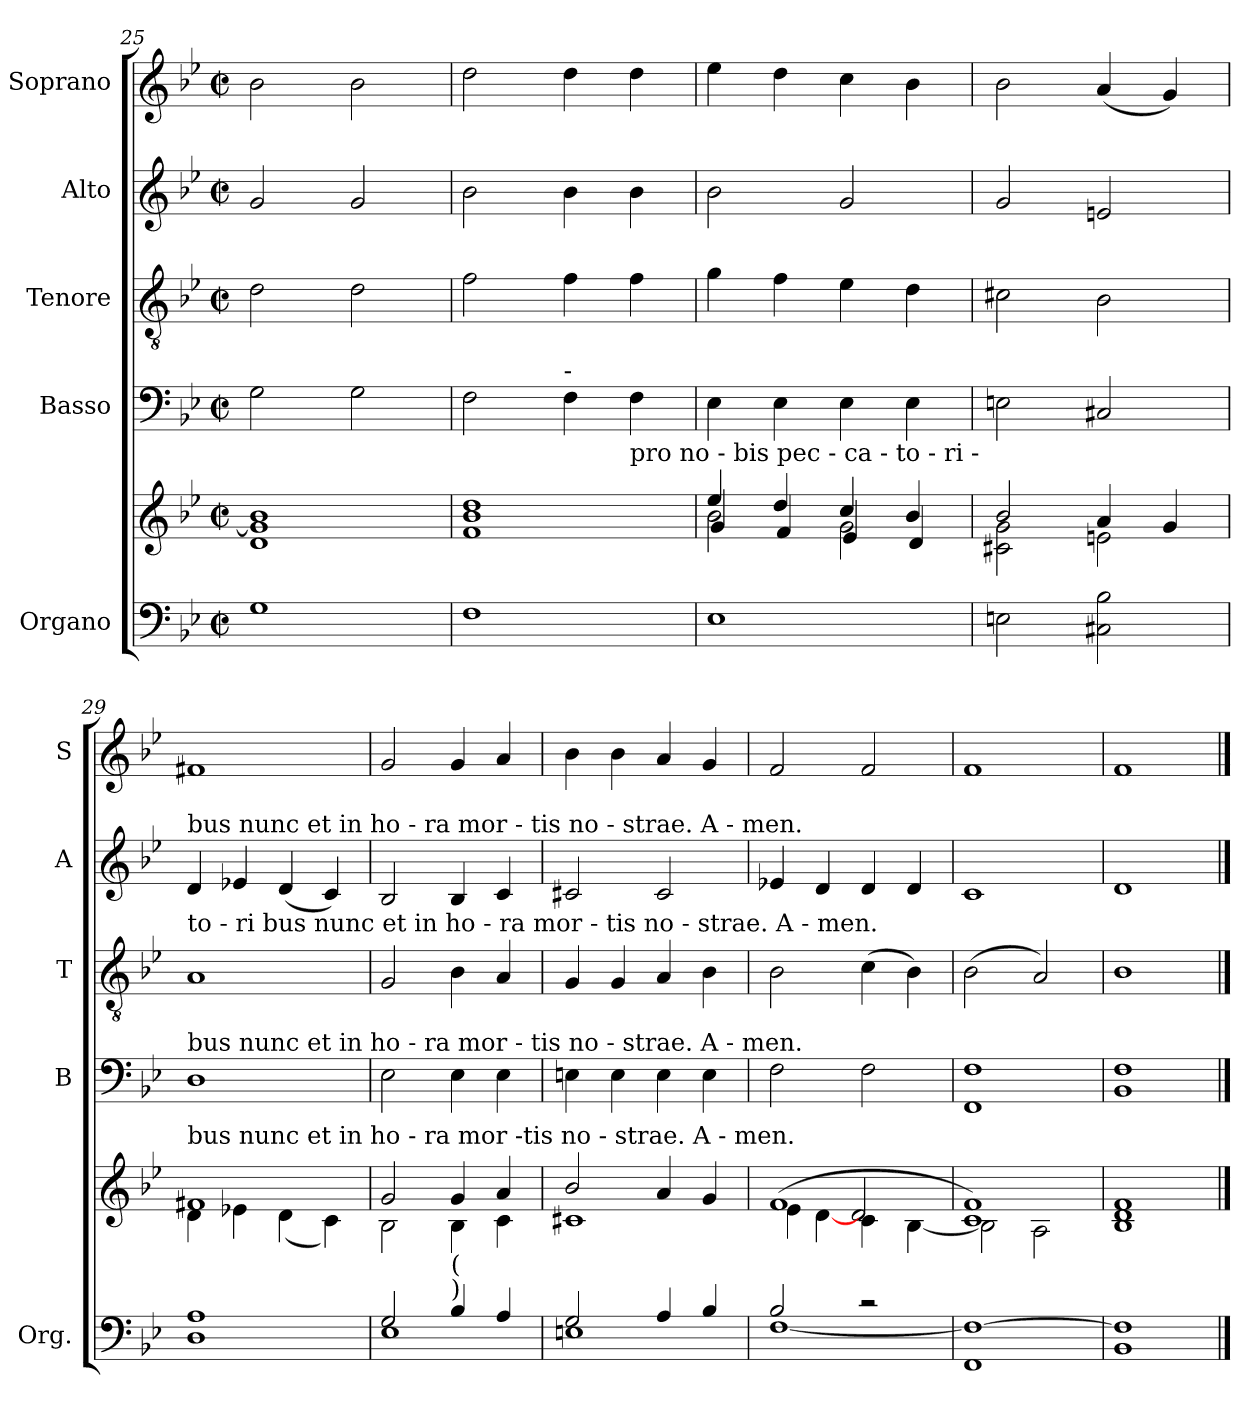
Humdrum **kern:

**kern	**kern	**kern	**kern	**kern	**kern
*part5	*part5	*part4	*part3	*part2	*part1
*staff6	*staff5	*staff4	*staff3	*staff2	*staff1
*I"Organo	*	*I"Basso	*I"Tenore	*I"Alto	*I"Soprano
*I'Org.	*	*I'B	*I'T	*I'A	*I'S
*clefF4	*clefG2	*clefF4	*clefGv2	*clefG2	*clefG2
*k[b-e-]	*k[b-e-]	*k[b-e-]	*k[b-e-]	*k[b-e-]	*k[b-e-]
*B-:	*B-:	*B-:	*B-:	*B-:	*B-:
*M2/2	*M2/2	*M2/2	*M2/2	*M2/2	*M2/2
*met(c|)	*met(c|)	*met(c|)	*met(c|)	*met(c|)	*met(c|)
=25	=25	=25	=25	=25	=25
1G	1d 1g] 1b-	2G\	2d\	2g/	2b-\
.	.	2G\	2d\	2g/	2b-\
=26	=26	=26	=26	=26	=26
*	*^	*	*	*	*
1F	1f 1b- 1dd	2.ryy	2F\	2f\	2b-\	2dd\
!	!	!	!LO:TX:a:t=-	!	!	!
.	.	.	4F\	4f\	4b-\	4dd\
!	!	!LO:TX:a:t=pro     no  - bis    pec - ca  -      to  -        ri      -	!	!	!	!
.	.	4ryy	4F\	4f\	4b-\	4dd\
=27	=27	=27	=27	=27	=27	=27
*	*	*^	*	*	*	*
1E-	4ee-/	2b-\	4g/	4E-\	4g\	2b-\	4ee-\
.	4dd/	.	4f/	4E-\	4f\	.	4dd\
.	4cc/	2g\	4e-/	4E-\	4e-\	2g/	4cc\
.	4b-/	.	4d/	4E-\	4d\	.	4b-\
*	*	*v	*v	*	*	*	*
=28	=28	=28	=28	=28	=28	=28
2En\	2b-/	2c#X\ 2g\	2En\	2c#X\	2g/	2b-\
2C#X\ 2B-\	4a/	2en\	2C#X/	2B-\	2en/	(4a/
.	4g/	.	.	.	.	4g/)
!!LO:LB:g=z
=29	=29	=29	=29	=29	=29	=29
!	!	!	!	!	!LO:TX:a:t=bus                                    nunc        et       in          ho -    ra      mor - tis        no      -      strae.                A           -                 men.	!
!	!	!	!	!LO:TX:a:t=to   -  ri      bus                nunc        et        in          ho      -       ra                  mor - tis      no  -  strae.     A           -                 men.	!	!
!	!	!	!LO:TX:a:t=bus                                   nunc         et       in          ho  -  ra      mor - tis        no      -      strae.                A             -               men.	!	!	!
!	!LO:TX:a:t=bus                                   nunc         et       in           ho  -  ra      mor -tis        no      -       strae.                A             -               men.	!	!	!	!	!
1D 1A	1f#X	4d\	1D	1A	4d/	1f#X
.	.	4e-X\	.	.	4e-X/	.
.	.	(4d\	.	.	(4d/	.
.	.	4c\)	.	.	4c/)	.
=30	=30	=30	=30	=30	=30	=30
*^	*	*	*	*	*	*
2G/	1E-	2g/	2B-\	2E-\	2G/	2B-/	2g/
!	!	!LO:TX:b:t=(	!	!	!	!	!
!	!	!LO:TX:b:t=)	!	!	!	!	!
4B-/	.	4g/	4B-\	4E-\	4B-\	4B-/	4g/
4A/	.	4a/	4c\	4E-\	4A/	4c/	4a/
=31	=31	=31	=31	=31	=31	=31	=31
2G/	1En	2b-/	1c#X	4En\	4G/	2c#X/	4b-\
.	.	.	.	4E\	4G/	.	4b-\
4A/	.	4a/	.	4E\	4A/	2c#/	4a/
4B-/	.	4g/	.	4E\	4B-\	.	4g/
=32	=32	=32	=32	=32	=32	=32	=32
*	*	*	*^	*	*	*	*
2B-/	[<1F	(1f	4e-\	2c/yy	2F\	2B-\	4e-X/	2f/
.	.	.	[<4d\	.	.	.	4d/	.
2rc	.	.	4c\	2d/	2F\	(4c\	4d/	2f/
.	.	.	[<4B-\	.	.	4B-\)	4d/	.
*v	*v	*	*	*	*	*	*	*
*	*	*v	*v	*	*	*	*
=33	=33	=33	=33	=33	=33	=33
1FF 1F_	1c 1f)	2B-\]	1FF 1F	(2B-\	1c	1f
.	.	2A\	.	2A/)	.	.
*	*v	*v	*	*	*	*
=34	=34	=34	=34	=34	=34
1BB- 1F]	1B- 1d 1f	1BB- 1F	1B-	1d	1f
==	==	==	==	==	==
*-	*-	*-	*-	*-	*-
